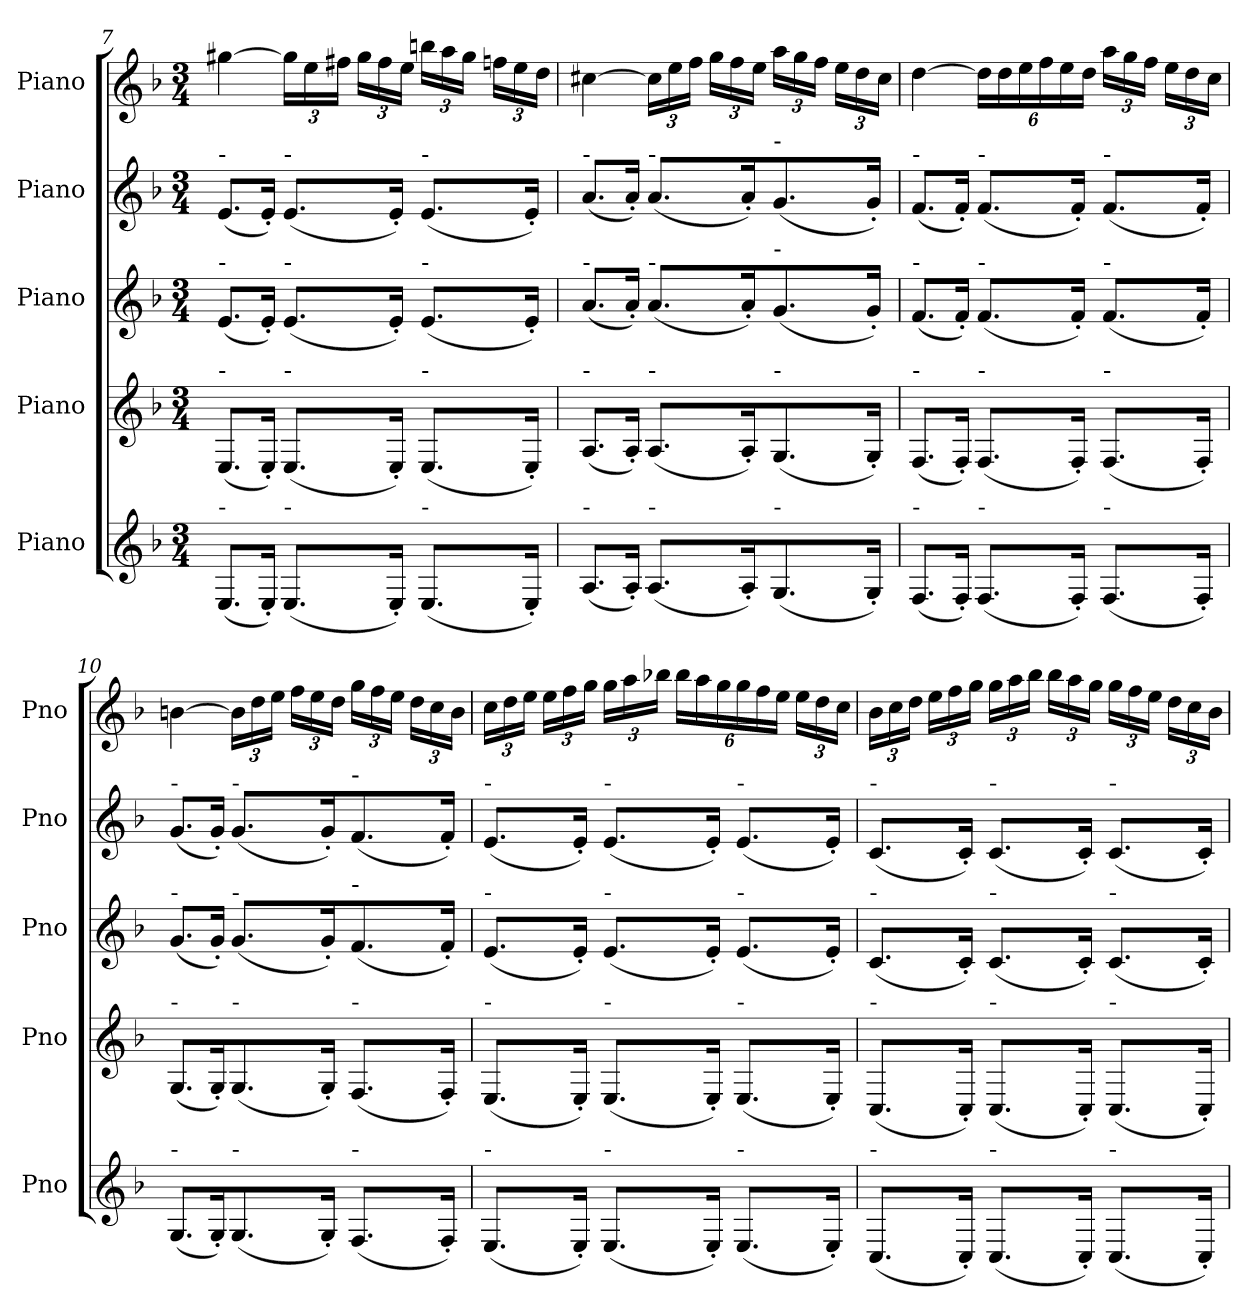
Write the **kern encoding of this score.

**kern	**kern	**kern	**kern	**kern
*part5	*part4	*part3	*part2	*part1
*staff5	*staff4	*staff3	*staff2	*staff1
*I"Piano	*I"Piano	*I"Piano	*I"Piano	*I"Piano
*I'Pno	*I'Pno	*I'Pno	*I'Pno	*I'Pno
!!LO:PB:g=z
*clefG2	*clefG2	*clefG2	*clefG2	*clefG2
*k[b-]	*k[b-]	*k[b-]	*k[b-]	*k[b-]
*F:	*F:	*F:	*F:	*F:
*M3/4	*M3/4	*M3/4	*M3/4	*M3/4
=7	=7	=7	=7	=7
!	!	!	!LO:TX:a:t=-	!
!	!	!LO:TX:a:t=-	!	!
!	!LO:TX:a:t=-	!	!	!
!LO:TX:a:t=-	!	!	!	!
(<8.E/L	(<8.E/L	(<8.e/L	(<8.e/L	[4gg#X\
16E'/Jk)	16E'/Jk)	16e'/Jk)	16e'/Jk)	.
*	*	*	*	*Xbrackettup
!	!	!	!LO:TX:a:t=-	!
!	!	!LO:TX:a:t=-	!	!
!	!LO:TX:a:t=-	!	!	!
!LO:TX:a:t=-	!	!	!	!
(<8.E/L	(<8.E/L	(<8.e/L	(<8.e/L	24gg#\LL]
.	.	.	.	24ee\
.	.	.	.	24ff#X\JJ
.	.	.	.	24gg#\LL
.	.	.	.	24ff#\
16E'/Jk)	16E'/Jk)	16e'/Jk)	16e'/Jk)	.
.	.	.	.	24ee\JJ
!	!	!	!LO:TX:a:t=-	!
!	!	!LO:TX:a:t=-	!	!
!	!LO:TX:a:t=-	!	!	!
!LO:TX:a:t=-	!	!	!	!
(<8.E/L	(<8.E/L	(<8.e/L	(<8.e/L	24bbn\LL
.	.	.	.	24aa\
.	.	.	.	24gg#\JJ
.	.	.	.	24ffn\LL
.	.	.	.	24ee\
16E'/Jk)	16E'/Jk)	16e'/Jk)	16e'/Jk)	.
.	.	.	.	24dd\JJ
=8	=8	=8	=8	=8
!	!	!	!LO:TX:a:t=-	!
!	!	!LO:TX:a:t=-	!	!
!	!LO:TX:a:t=-	!	!	!
!LO:TX:a:t=-	!	!	!	!
(<8.A/L	(<8.A/L	(<8.a/L	(<8.a/L	[4cc#X\
16A'/Jk)	16A'/Jk)	16a'/Jk)	16a'/Jk)	.
!	!	!	!LO:TX:a:t=-	!
!	!	!LO:TX:a:t=-	!	!
!	!LO:TX:a:t=-	!	!	!
!LO:TX:a:t=-	!	!	!	!
(<8.A/L	(<8.A/L	(<8.a/L	(<8.a/L	24cc#\LL]
.	.	.	.	24ee\
.	.	.	.	24ff\JJ
.	.	.	.	24gg\LL
.	.	.	.	24ff\
16A'/K)	16A'/K)	16a'/K)	16a'/K)	.
.	.	.	.	24ee\JJ
!	!	!	!LO:TX:a:t=-	!
!	!	!LO:TX:a:t=-	!	!
!	!LO:TX:a:t=-	!	!	!
!LO:TX:a:t=-	!	!	!	!
(<8.G/	(<8.G/	(<8.g/	(<8.g/	24aa\LL
.	.	.	.	24gg\
.	.	.	.	24ff\JJ
.	.	.	.	24ee\LL
.	.	.	.	24dd\
16G'/Jk)	16G'/Jk)	16g'/Jk)	16g'/Jk)	.
.	.	.	.	24cc#\JJ
!!LO:LB:g=z
=9	=9	=9	=9	=9
!	!	!	!LO:TX:a:t=-	!
!	!	!LO:TX:a:t=-	!	!
!	!LO:TX:a:t=-	!	!	!
!LO:TX:a:t=-	!	!	!	!
(<8.F/L	(<8.F/L	(<8.f/L	(<8.f/L	[4dd\
16F'/Jk)	16F'/Jk)	16f'/Jk)	16f'/Jk)	.
!	!	!	!LO:TX:a:t=-	!
!	!	!LO:TX:a:t=-	!	!
!	!LO:TX:a:t=-	!	!	!
!LO:TX:a:t=-	!	!	!	!
(<8.F/L	(<8.F/L	(<8.f/L	(<8.f/L	24dd\LL]
.	.	.	.	24dd\
.	.	.	.	24ee\
.	.	.	.	24ff\
.	.	.	.	24ee\
16F'/Jk)	16F'/Jk)	16f'/Jk)	16f'/Jk)	.
.	.	.	.	24dd\JJ
!	!	!	!LO:TX:a:t=-	!
!	!	!LO:TX:a:t=-	!	!
!	!LO:TX:a:t=-	!	!	!
!LO:TX:a:t=-	!	!	!	!
(<8.F/L	(<8.F/L	(<8.f/L	(<8.f/L	24aa\LL
.	.	.	.	24gg\
.	.	.	.	24ff\JJ
.	.	.	.	24ee\LL
.	.	.	.	24dd\
16F'/Jk)	16F'/Jk)	16f'/Jk)	16f'/Jk)	.
.	.	.	.	24cc\JJ
=10	=10	=10	=10	=10
!	!	!	!LO:TX:a:t=-	!
!	!	!LO:TX:a:t=-	!	!
!	!LO:TX:a:t=-	!	!	!
!LO:TX:a:t=-	!	!	!	!
(<8.G/L	(<8.G/L	(<8.g/L	(<8.g/L	[4bn\
16G'/K)	16G'/K)	16g'/Jk)	16g'/Jk)	.
!	!	!	!LO:TX:a:t=-	!
!	!	!LO:TX:a:t=-	!	!
!	!LO:TX:a:t=-	!	!	!
!LO:TX:a:t=-	!	!	!	!
(<8.G/	(<8.G/	(<8.g/L	(<8.g/L	24b\LL]
.	.	.	.	24dd\
.	.	.	.	24ee\JJ
.	.	.	.	24ff\LL
.	.	.	.	24ee\
16G'/Jk)	16G'/Jk)	16g'/K)	16g'/K)	.
.	.	.	.	24dd\JJ
!	!	!	!LO:TX:a:t=-	!
!	!	!LO:TX:a:t=-	!	!
!	!LO:TX:a:t=-	!	!	!
!LO:TX:a:t=-	!	!	!	!
(<8.F/L	(<8.F/L	(<8.f/	(<8.f/	24gg\LL
.	.	.	.	24ff\
.	.	.	.	24ee\JJ
.	.	.	.	24dd\LL
.	.	.	.	24cc\
16F'/Jk)	16F'/Jk)	16f'/Jk)	16f'/Jk)	.
.	.	.	.	24b\JJ
!!LO:PB:g=z
=11	=11	=11	=11	=11
!	!	!	!LO:TX:a:t=-	!
!	!	!LO:TX:a:t=-	!	!
!	!LO:TX:a:t=-	!	!	!
!LO:TX:a:t=-	!	!	!	!
(<8.E/L	(<8.E/L	(<8.e/L	(<8.e/L	24cc\LL
.	.	.	.	24dd\
.	.	.	.	24ee\JJ
.	.	.	.	24ee\LL
.	.	.	.	24ff\
16E'/Jk)	16E'/Jk)	16e'/Jk)	16e'/Jk)	.
.	.	.	.	24gg\JJ
!	!	!	!LO:TX:a:t=-	!
!	!	!LO:TX:a:t=-	!	!
!	!LO:TX:a:t=-	!	!	!
!LO:TX:a:t=-	!	!	!	!
(<8.E/L	(<8.E/L	(<8.e/L	(<8.e/L	24gg\LL
.	.	.	.	24aa\
.	.	.	.	24bb-X\JJ
.	.	.	.	24bb-\LL
.	.	.	.	24aa\
16E'/Jk)	16E'/Jk)	16e'/Jk)	16e'/Jk)	.
.	.	.	.	24gg\
!	!	!	!LO:TX:a:t=-	!
!	!	!LO:TX:a:t=-	!	!
!	!LO:TX:a:t=-	!	!	!
!LO:TX:a:t=-	!	!	!	!
(<8.E/L	(<8.E/L	(<8.e/L	(<8.e/L	24gg\
.	.	.	.	24ff\
.	.	.	.	24ee\JJ
.	.	.	.	24ee\LL
.	.	.	.	24dd\
16E'/Jk)	16E'/Jk)	16e'/Jk)	16e'/Jk)	.
.	.	.	.	24cc\JJ
=12	=12	=12	=12	=12
!	!	!	!LO:TX:a:t=-	!
!	!	!LO:TX:a:t=-	!	!
!	!LO:TX:a:t=-	!	!	!
!LO:TX:a:t=-	!	!	!	!
(<8.C/L	(<8.C/L	(<8.c/L	(<8.c/L	24b-\LL
.	.	.	.	24cc\
.	.	.	.	24dd\JJ
.	.	.	.	24ee\LL
.	.	.	.	24ff\
16C'/Jk)	16C'/Jk)	16c'/Jk)	16c'/Jk)	.
.	.	.	.	24gg\JJ
!	!	!	!LO:TX:a:t=-	!
!	!	!LO:TX:a:t=-	!	!
!	!LO:TX:a:t=-	!	!	!
!LO:TX:a:t=-	!	!	!	!
(<8.C/L	(<8.C/L	(<8.c/L	(<8.c/L	24gg\LL
.	.	.	.	24aa\
.	.	.	.	24bb-\JJ
.	.	.	.	24bb-\LL
.	.	.	.	24aa\
16C'/Jk)	16C'/Jk)	16c'/Jk)	16c'/Jk)	.
.	.	.	.	24gg\JJ
!	!	!	!LO:TX:a:t=-	!
!	!	!LO:TX:a:t=-	!	!
!	!LO:TX:a:t=-	!	!	!
!LO:TX:a:t=-	!	!	!	!
(<8.C/L	(<8.C/L	(<8.c/L	(<8.c/L	24gg\LL
.	.	.	.	24ff\
.	.	.	.	24ee\JJ
.	.	.	.	24dd\LL
.	.	.	.	24cc\
16C'/Jk)	16C'/Jk)	16c'/Jk)	16c'/Jk)	.
.	.	.	.	24b-\JJ
=	=	=	=	=
*-	*-	*-	*-	*-
